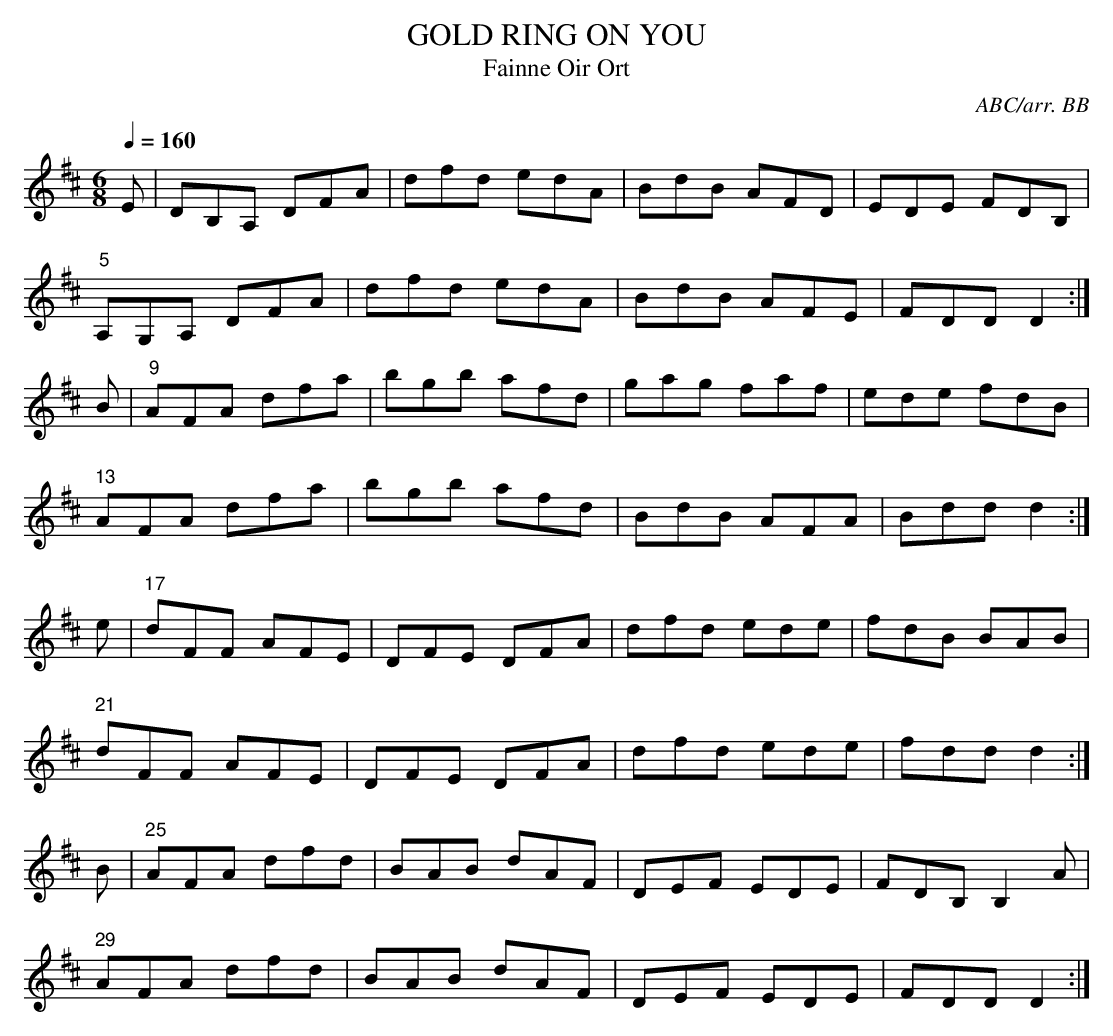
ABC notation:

X:1
T:GOLD RING ON YOU
T:Fainne Oir Ort
C:ABC/arr. BB
this name, intended to distinguish this "Gold Ring"
(not playable by pipers because of the low notes)
from the unrelated G major tune of the same name.
M:6/8
Q:1/4=160
K:D
E|DB,A, DFA|dfd edA|BdB AFD|EDE FDB,|
"5"A,G,A, DFA|dfd edA|BdB AFE|FDD D2:|
B|"9"AFA dfa|bgb afd|gag faf|ede fdB|
"13"AFA dfa|bgb afd|BdB AFA|Bdd d2:|
e|"17"dFF AFE|DFE DFA|dfd ede|fdB BAB|
"21"dFF AFE|DFE DFA|dfd ede|fdd d2:|
B|"25"AFA dfd|BAB dAF|DEF EDE|FDB, B,2A|
"29"AFA dfd|BAB dAF|DEF EDE|FDD D2:|
